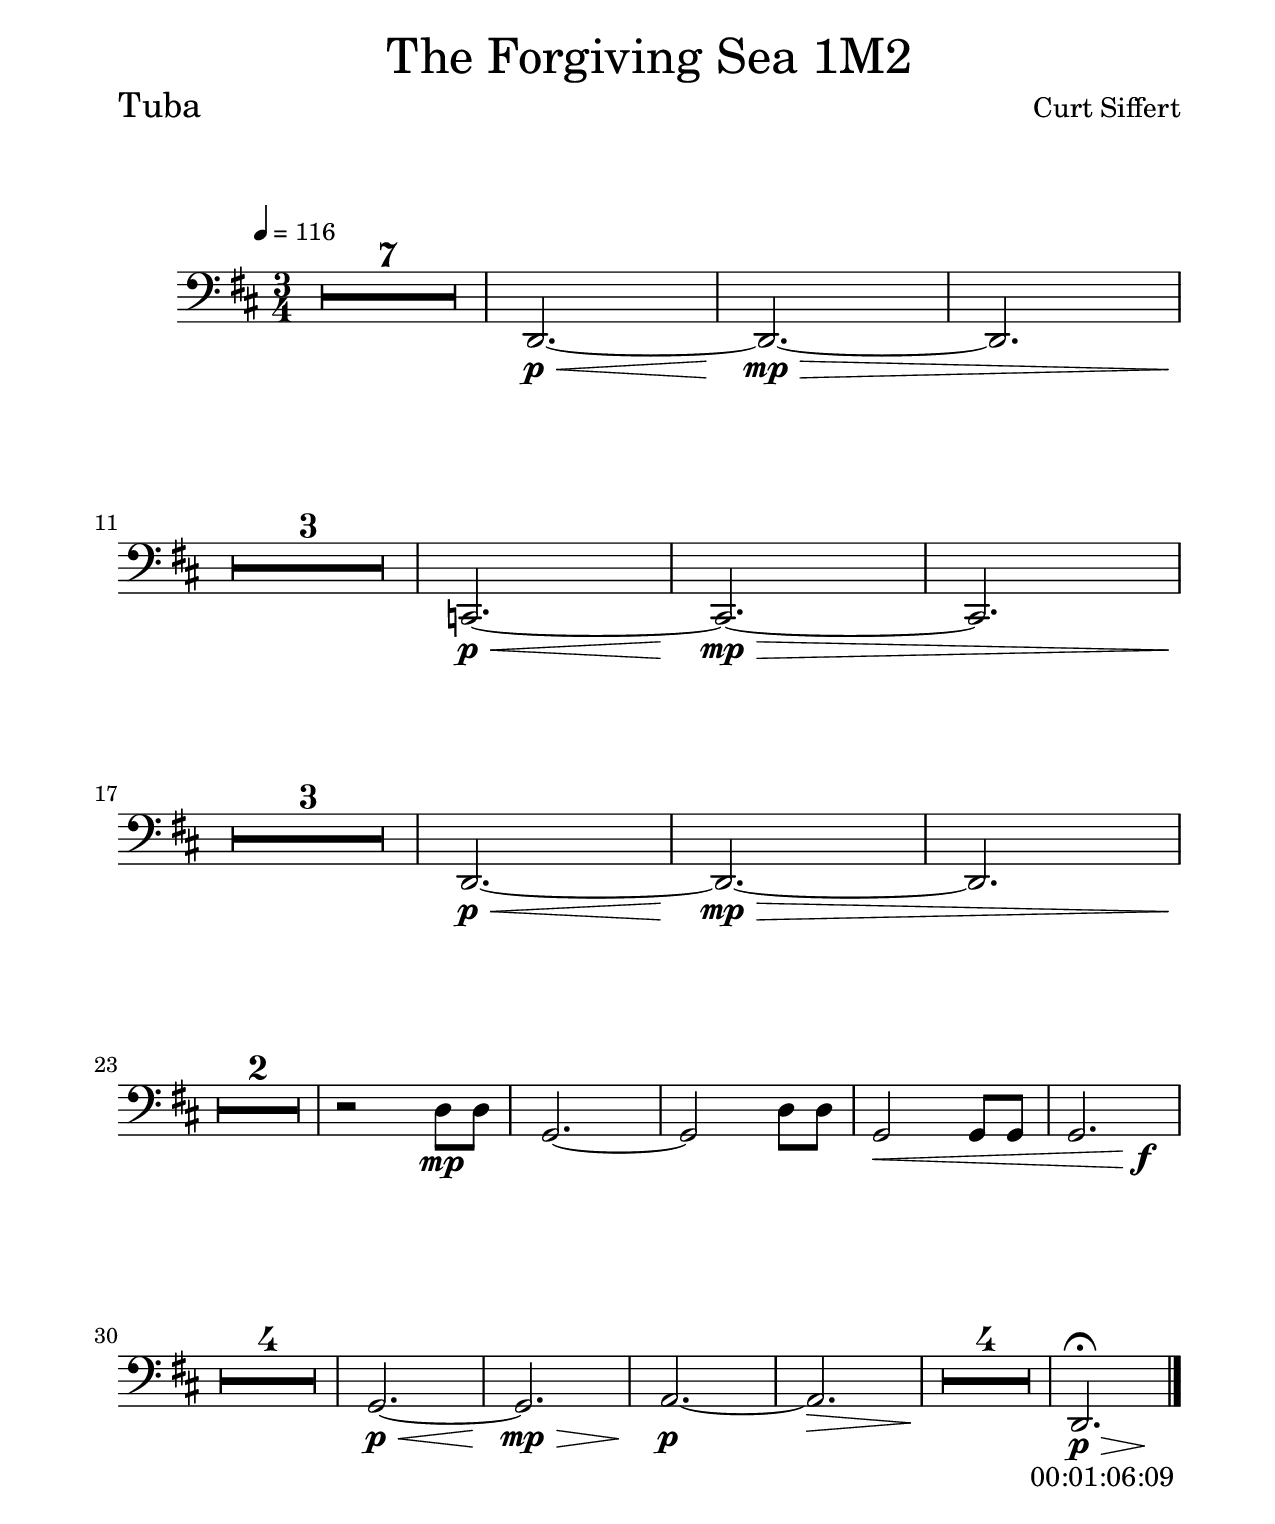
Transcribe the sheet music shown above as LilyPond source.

\version "2.18.2"
\include "english.ly"
\include "../lib/parts.ily"

\header {
  	instrument = "Tuba"
}

\version "2.18.2"
\include "english.ly"

tubaNotes = \relative c, {

	\time 3/4
	\key d \major
	\clef bass
	\set tieWaitForNote = ##t

	R2.*7
	
	d2.\p\<~ |
	d2.\mp\>~ |
	d2. |

	\tag #'part { \break }

	R2.*3\!
	
	c2.\p\<~ |
	c2.\mp\>~ |
	c2. |

	\tag #'part { \break }
	
	R2.*3\!
	
	d2.\p\<~ |
	d2.\mp\>~ |
	d2. |

	\tag #'part { \break }
	
	R2.*2\!
	
	r2 d'8\mp d |
	g,2.~ |
	g2 d'8 d |
	g,2\< g8 g |
	<< {g2.} {s2 s4\f} >> |

	\tag #'part { \break }
	
	R2.*4
	
	g2.\p\<~ | 
	g2.\mp\> |
	a2.\p~
	a2.\>
	
	R2.*4\!

	<< {d,2.\p\fermata } {s4\> s4 s4\!} >>
	
	\bar "|."
	\tag #'part {
		\override Score.RehearsalMark.direction = #DOWN
		\override Score.RehearsalMark.self-alignment-X = #RIGHT  
		\override Score.RehearsalMark.font-size = #0
		\mark "00:01:06:09"			
	}	
		
}


{ 
	\everyPartScore
	\keepWithTag #'part \tubaNotes	
}	
